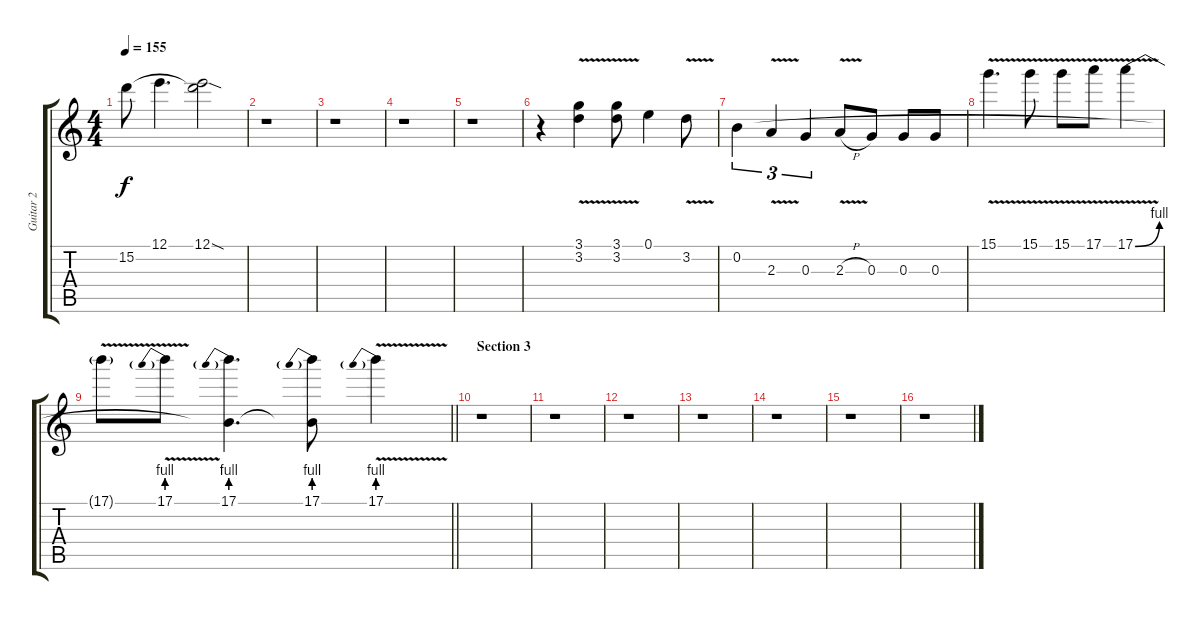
\track ("Guitar 2" "Guitar 2") {instrument distortionguitar}
\staff {score tabs}
\tuning (E4 B3 G3 D3 A2 E2) {hide}
\ts (4 4)
\tempo 155
\clef g2
\ks c
15.2{t}.8{dy f} 12.1.4{d} (12.1{sod} 15.2{t}).2 |
r.1 |
r.1 |
r.1 |
r.1 |
r.4 (3.1{v} 3.2).4 (3.1{v} 3.2).8 0.1.4 3.2{v}.8 |
0.2.4{tu (3 2)} 2.3{v}.4{tu (3 2)} 0.3.4{tu (3 2)} 2.3{v h}.8 0.3.8 0.3.8 0.3.8 |
15.1{v}.4{d} 15.1{v}.8 15.1{v}.8 17.1{v}.8 17.1{be (bend 0 0 60 4) v}.4 |
\barLineRight lightlight
17.1{t}.8 17.1{be (prebend 0 4 60 4) v}.8 (17.1{be (prebend 0 4 60 4)} 0.2{t}).4{d} (17.1{be (prebend 0 4 60 4)} 0.2{t}).8 17.1{be (prebend 0 4 60 4) v}.4 |
\section ("" "Section 3")
r.1 |
r.1 |
r.1 |
r.1 |
r.1 |
r.1 |
r.1
